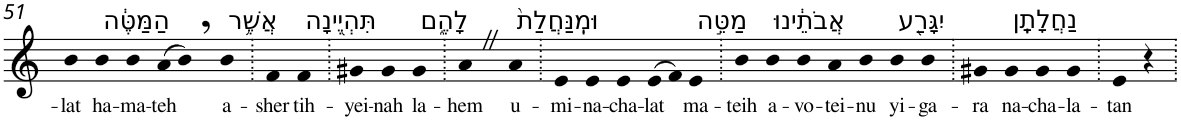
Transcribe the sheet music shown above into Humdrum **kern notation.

**kern	**text
*part1	*part1
*staff1	*staff1
*I"Piano	*
*I'Pno	*
!!LO:PB:g=z
*clefG2	*
*k[]	*
=51	=51
!	!LO:LY:b
4b	-lat
!LO:TX:a:t=הַמַּטֶּ֔ה	!
!	!LO:LY:b
4b	ha-
!	!LO:LY:b
4b	-ma-
!	!LO:LY:b
(>8a	-teh
8b,)	.
!LO:TX:a:t=אֲשֶׁ֥ר	!
!	!LO:LY:b
4b	a-
=52.	=52.
!	!LO:LY:b
4f	-sher
!LO:TX:a:t=תִּהְיֶ֖ינָה	!
!	!LO:LY:b
4f	tih-
=53.	=53.
!	!LO:LY:b
4g#X	-yei-
!	!LO:LY:b
4g#	-nah
!LO:TX:a:t=לָהֶ֑ם	!
!	!LO:LY:b
4g#	la-
=54.	=54.
!	!LO:LY:b
4aZ	-hem
!LO:TX:a:t=וּמִֽנַּחֲלַת֙	!
!	!LO:LY:b
4a	u-
=55.	=55.
!	!LO:LY:b
4e	-mi-
!	!LO:LY:b
4e	-na-
!	!LO:LY:b
4e	-cha-
!	!LO:LY:b
(>8e	-lat
8f)	.
!LO:TX:a:t=מַטֵּ֣ה	!
!	!LO:LY:b
4e	ma-
=56.	=56.
!	!LO:LY:b
4b	-teih
!LO:TX:a:t=אֲבֹתֵ֔ינוּ	!
!	!LO:LY:b
4b	a-
!	!LO:LY:b
4b	-vo-
!	!LO:LY:b
4a	-tei-
!	!LO:LY:b
4b	-nu
!LO:TX:a:t=יִגָּרַ֖ע	!
!	!LO:LY:b
4b	yi-
!	!LO:LY:b
4b	-ga-
=57.	=57.
!	!LO:LY:b
4g#X	-ra
!LO:TX:a:t=נַחֲלָתָֽן	!
!	!LO:LY:b
4g#	na-
!	!LO:LY:b
4g#	-cha-
!	!LO:LY:b
4g#	-la-
=58.	=58.
!	!LO:LY:b
4e	-tan
4r	.
=.	=.
*-	*-
